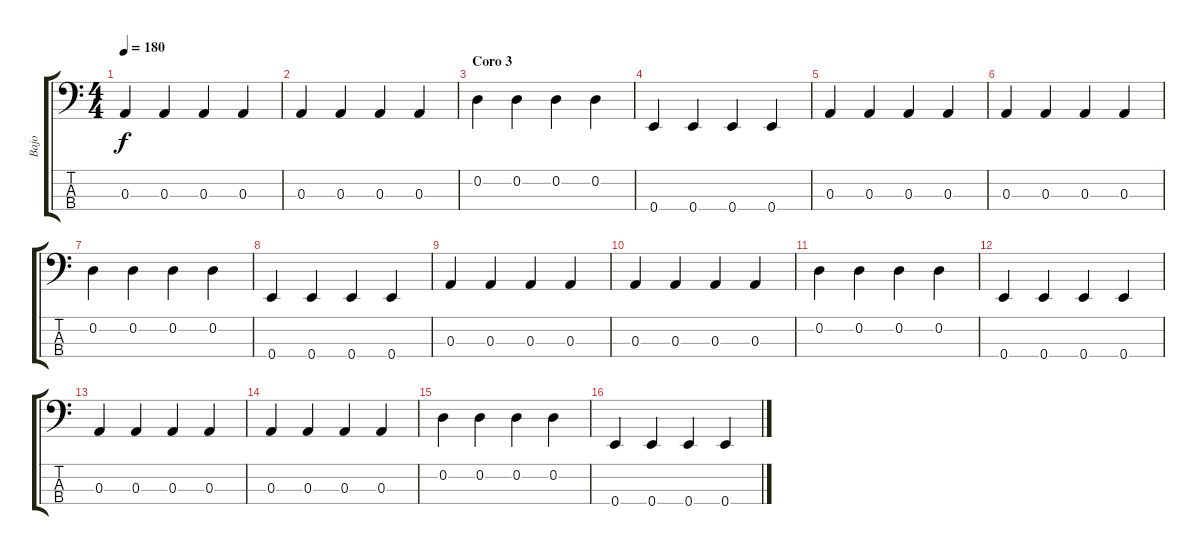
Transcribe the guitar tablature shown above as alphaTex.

\track ("Bajo" "Bajo") {instrument electricbasspick}
\staff {score tabs}
\tuning (G2 D2 A1 E1) {hide}
\ts (4 4)
\tempo 180
\clef f4
\ks c
0.3.4{dy f} 0.3.4 0.3.4 0.3.4 |
0.3.4 0.3.4 0.3.4 0.3.4 |
\section ("" "Coro 3")
0.2.4 0.2.4 0.2.4 0.2.4 |
0.4.4 0.4.4 0.4.4 0.4.4 |
0.3.4 0.3.4 0.3.4 0.3.4 |
0.3.4 0.3.4 0.3.4 0.3.4 |
0.2.4 0.2.4 0.2.4 0.2.4 |
0.4.4 0.4.4 0.4.4 0.4.4 |
0.3.4 0.3.4 0.3.4 0.3.4 |
0.3.4 0.3.4 0.3.4 0.3.4 |
0.2.4 0.2.4 0.2.4 0.2.4 |
0.4.4 0.4.4 0.4.4 0.4.4 |
0.3.4 0.3.4 0.3.4 0.3.4 |
0.3.4 0.3.4 0.3.4 0.3.4 |
0.2.4 0.2.4 0.2.4 0.2.4 |
0.4.4 0.4.4 0.4.4 0.4.4
